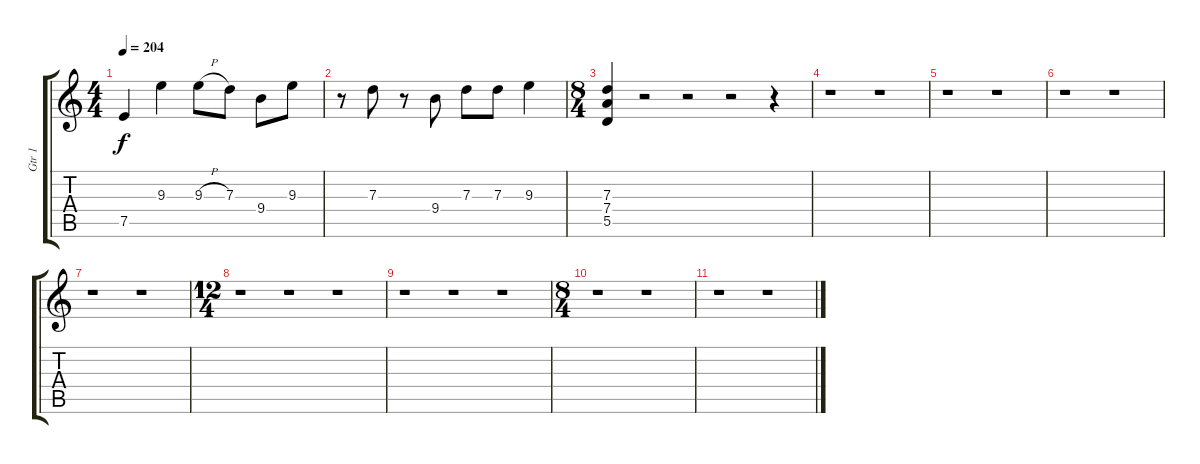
\track ("Gtr 1" "Gtr 1") {instrument electricguitarmuted}
\staff {score tabs}
\tuning (E4 B3 G3 D3 A2 E2) {hide}
\ts (4 4)
\tempo 204
\clef g2
\ks c
7.5.4{dy f} 9.3.4 9.3{h}.8 7.3.8 9.4.8 9.3.8 |
r.8 7.3.8 r.8 9.4.8 7.3.8 7.3.8 9.3.4 |
\ts (8 4)
(7.3 7.4 5.5).4 r.2 r.2 r.2 r.4 |
r.1 r.1 |
r.1 r.1 |
r.1 r.1 |
r.1 r.1 |
\ts (12 4)
r.1 r.1 r.1 |
r.1 r.1 r.1 |
\ts (8 4)
r.1 r.1 |
r.1 r.1
